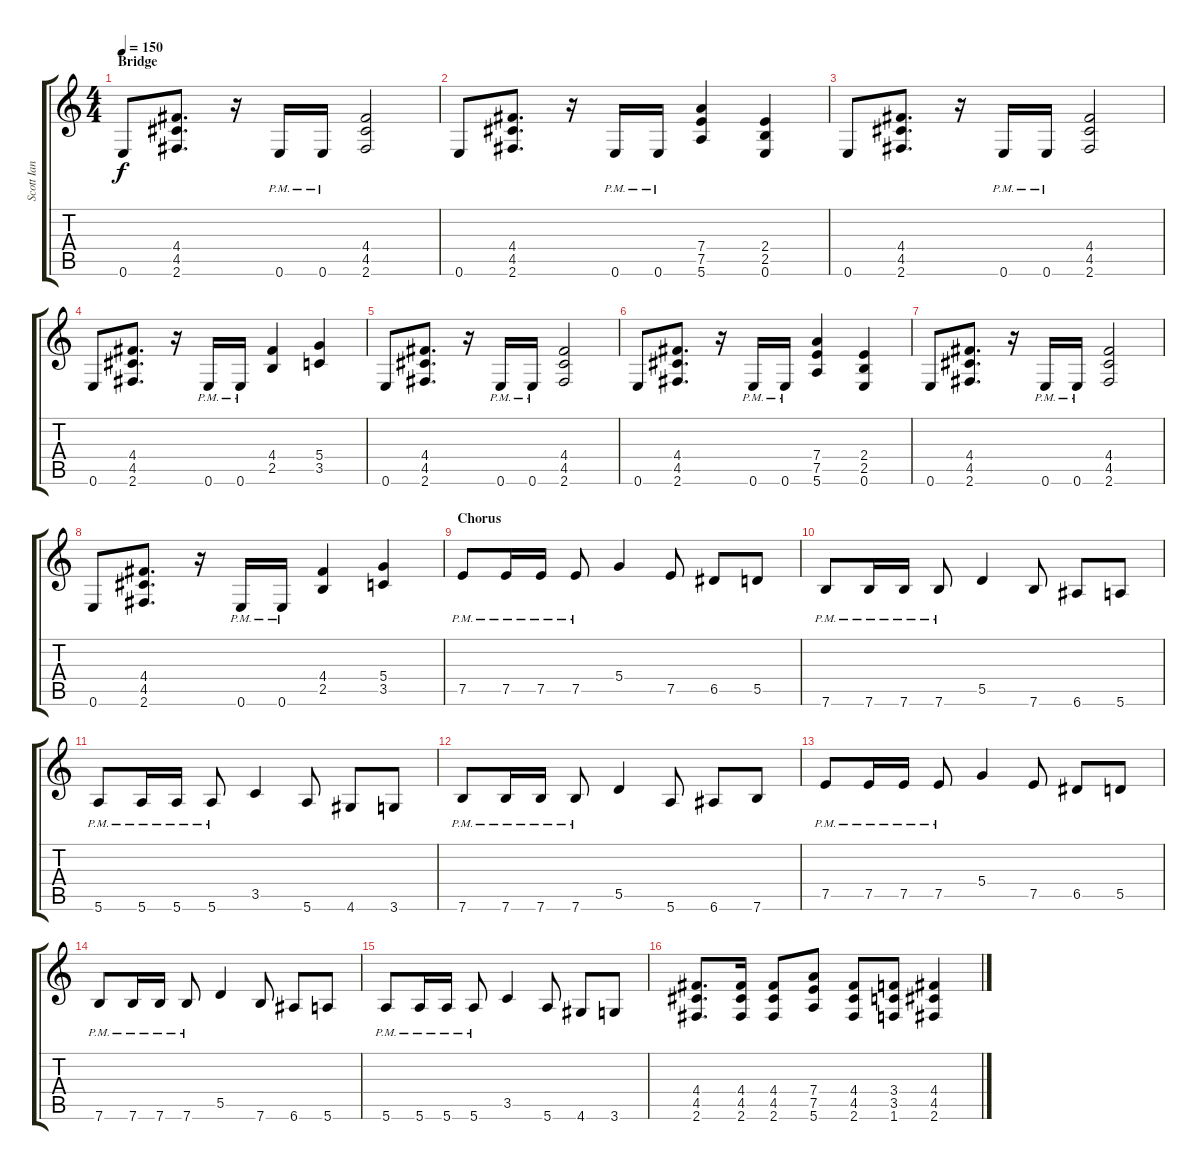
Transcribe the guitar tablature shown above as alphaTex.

\track ("Scott Ian" "Scott Ian") {instrument distortionguitar}
\staff {score tabs}
\tuning (E4 B3 G3 D3 A2 E2) {hide}
\ts (4 4)
\section ("" "Bridge")
\tempo 150
\clef g2
\ks c
0.6.8{dy f} (4.4 4.5 2.6).8{d} r.16 0.6{pm}.16 0.6{pm}.16 (4.4 4.5 2.6).2 |
0.6.8 (4.4 4.5 2.6).8{d} r.16 0.6{pm}.16 0.6{pm}.16 (7.4 7.5 5.6).4 (2.4 2.5 0.6).4 |
0.6.8 (4.4 4.5 2.6).8{d} r.16 0.6{pm}.16 0.6{pm}.16 (4.4 4.5 2.6).2 |
0.6.8 (4.4 4.5 2.6).8{d} r.16 0.6{pm}.16 0.6{pm}.16 (4.4 2.5).4 (5.4 3.5).4 |
0.6.8 (4.4 4.5 2.6).8{d} r.16 0.6{pm}.16 0.6{pm}.16 (4.4 4.5 2.6).2 |
0.6.8 (4.4 4.5 2.6).8{d} r.16 0.6{pm}.16 0.6{pm}.16 (7.4 7.5 5.6).4 (2.4 2.5 0.6).4 |
0.6.8 (4.4 4.5 2.6).8{d} r.16 0.6{pm}.16 0.6{pm}.16 (4.4 4.5 2.6).2 |
0.6.8 (4.4 4.5 2.6).8{d} r.16 0.6{pm}.16 0.6{pm}.16 (4.4 2.5).4 (5.4 3.5).4 |
\section ("" "Chorus")
7.5{pm}.8 7.5{pm}.16 7.5{pm}.16 7.5{pm}.8 5.4.4 7.5.8 6.5.8 5.5.8 |
7.6{pm}.8 7.6{pm}.16 7.6{pm}.16 7.6{pm}.8 5.5.4 7.6.8 6.6.8 5.6.8 |
5.6{pm}.8 5.6{pm}.16 5.6{pm}.16 5.6{pm}.8 3.5.4 5.6.8 4.6.8 3.6.8 |
7.6{pm}.8 7.6{pm}.16 7.6{pm}.16 7.6{pm}.8 5.5.4 5.6.8 6.6.8 7.6.8 |
7.5{pm}.8 7.5{pm}.16 7.5{pm}.16 7.5{pm}.8 5.4.4 7.5.8 6.5.8 5.5.8 |
7.6{pm}.8 7.6{pm}.16 7.6{pm}.16 7.6{pm}.8 5.5.4 7.6.8 6.6.8 5.6.8 |
5.6{pm}.8 5.6{pm}.16 5.6{pm}.16 5.6{pm}.8 3.5.4 5.6.8 4.6.8 3.6.8 |
(4.4 4.5 2.6).8{d} (4.4 4.5 2.6).16 (4.4 4.5 2.6).8 (7.4 7.5 5.6).8 (4.4 4.5 2.6).8 (3.4 3.5 1.6).8 (4.4 4.5 2.6).4
